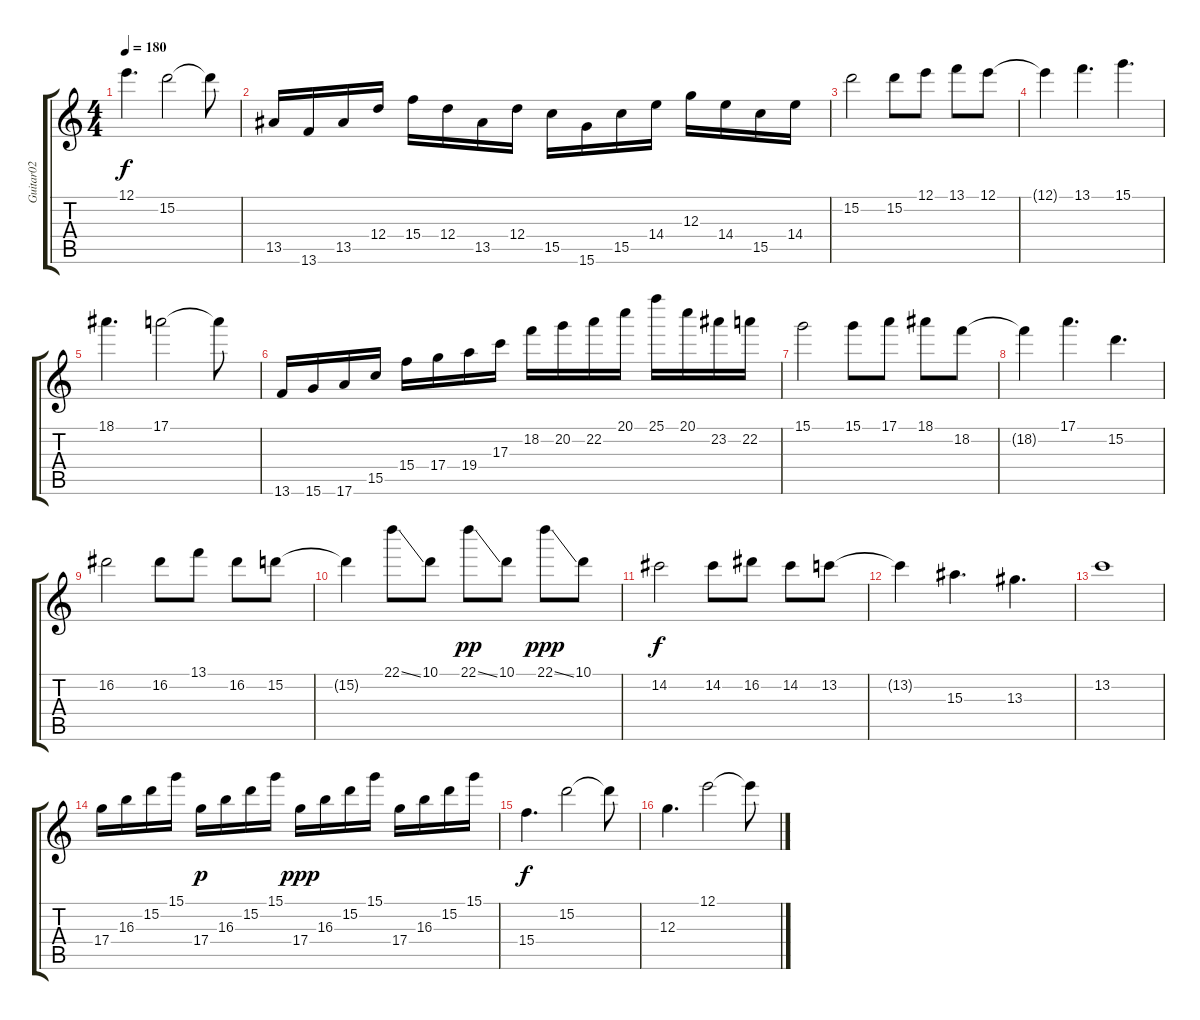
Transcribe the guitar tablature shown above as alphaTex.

\track ("Guitar02" "Guitar02") {instrument distortionguitar}
\staff {score tabs}
\tuning (E4 B3 G3 D3 A2 E2) {hide}
\ts (4 4)
\tempo 180
\clef g2
\ks c
12.1.4{d dy f} 15.2.2 15.2{t}.8 |
13.5.16 13.6.16 13.5.16 12.4.16 15.4.16 12.4.16 13.5.16 12.4.16 15.5.16 15.6.16 15.5.16 14.4.16 12.3.16 14.4.16 15.5.16 14.4.16 |
15.2.2 15.2.8 12.1.8 13.1.8 12.1.8 |
12.1{t}.4 13.1.4{d} 15.1.4{d} |
18.1.4{d} 17.1.2 17.1{t}.8 |
13.6.16 15.6.16 17.6.16 15.5.16 15.4.16 17.4.16 19.4.16 17.3.16 18.2.16 20.2.16 22.2.16 20.1.16 25.1.16 20.1.16 23.2.16 22.2.16 |
15.1.2 15.1.8 17.1.8 18.1.8 18.2.8 |
18.2{t}.4 17.1.4{d} 15.2.4{d} |
16.2.2 16.2.8 13.1.8 16.2.8 15.2.8 |
15.2{t}.4 22.1{ss}.8 10.1.8 22.1{ss}.8{dy pp} 10.1.8 22.1{ss}.8{dy ppp} 10.1.8 |
14.2.2{dy f} 14.2.8 16.2.8 14.2.8 13.2.8 |
13.2{t}.4 15.3.4{d} 13.3.4{d} |
13.2.1 |
17.4.16 16.3.16 15.2.16 15.1.16 17.4.16{dy p} 16.3.16 15.2.16 15.1.16 17.4.16{dy ppp} 16.3.16 15.2.16 15.1.16 17.4.16 16.3.16 15.2.16 15.1.16 |
15.4.4{d dy f} 15.2.2 15.2{t}.8 |
12.3.4{d} 12.1.2 12.1{t}.8
